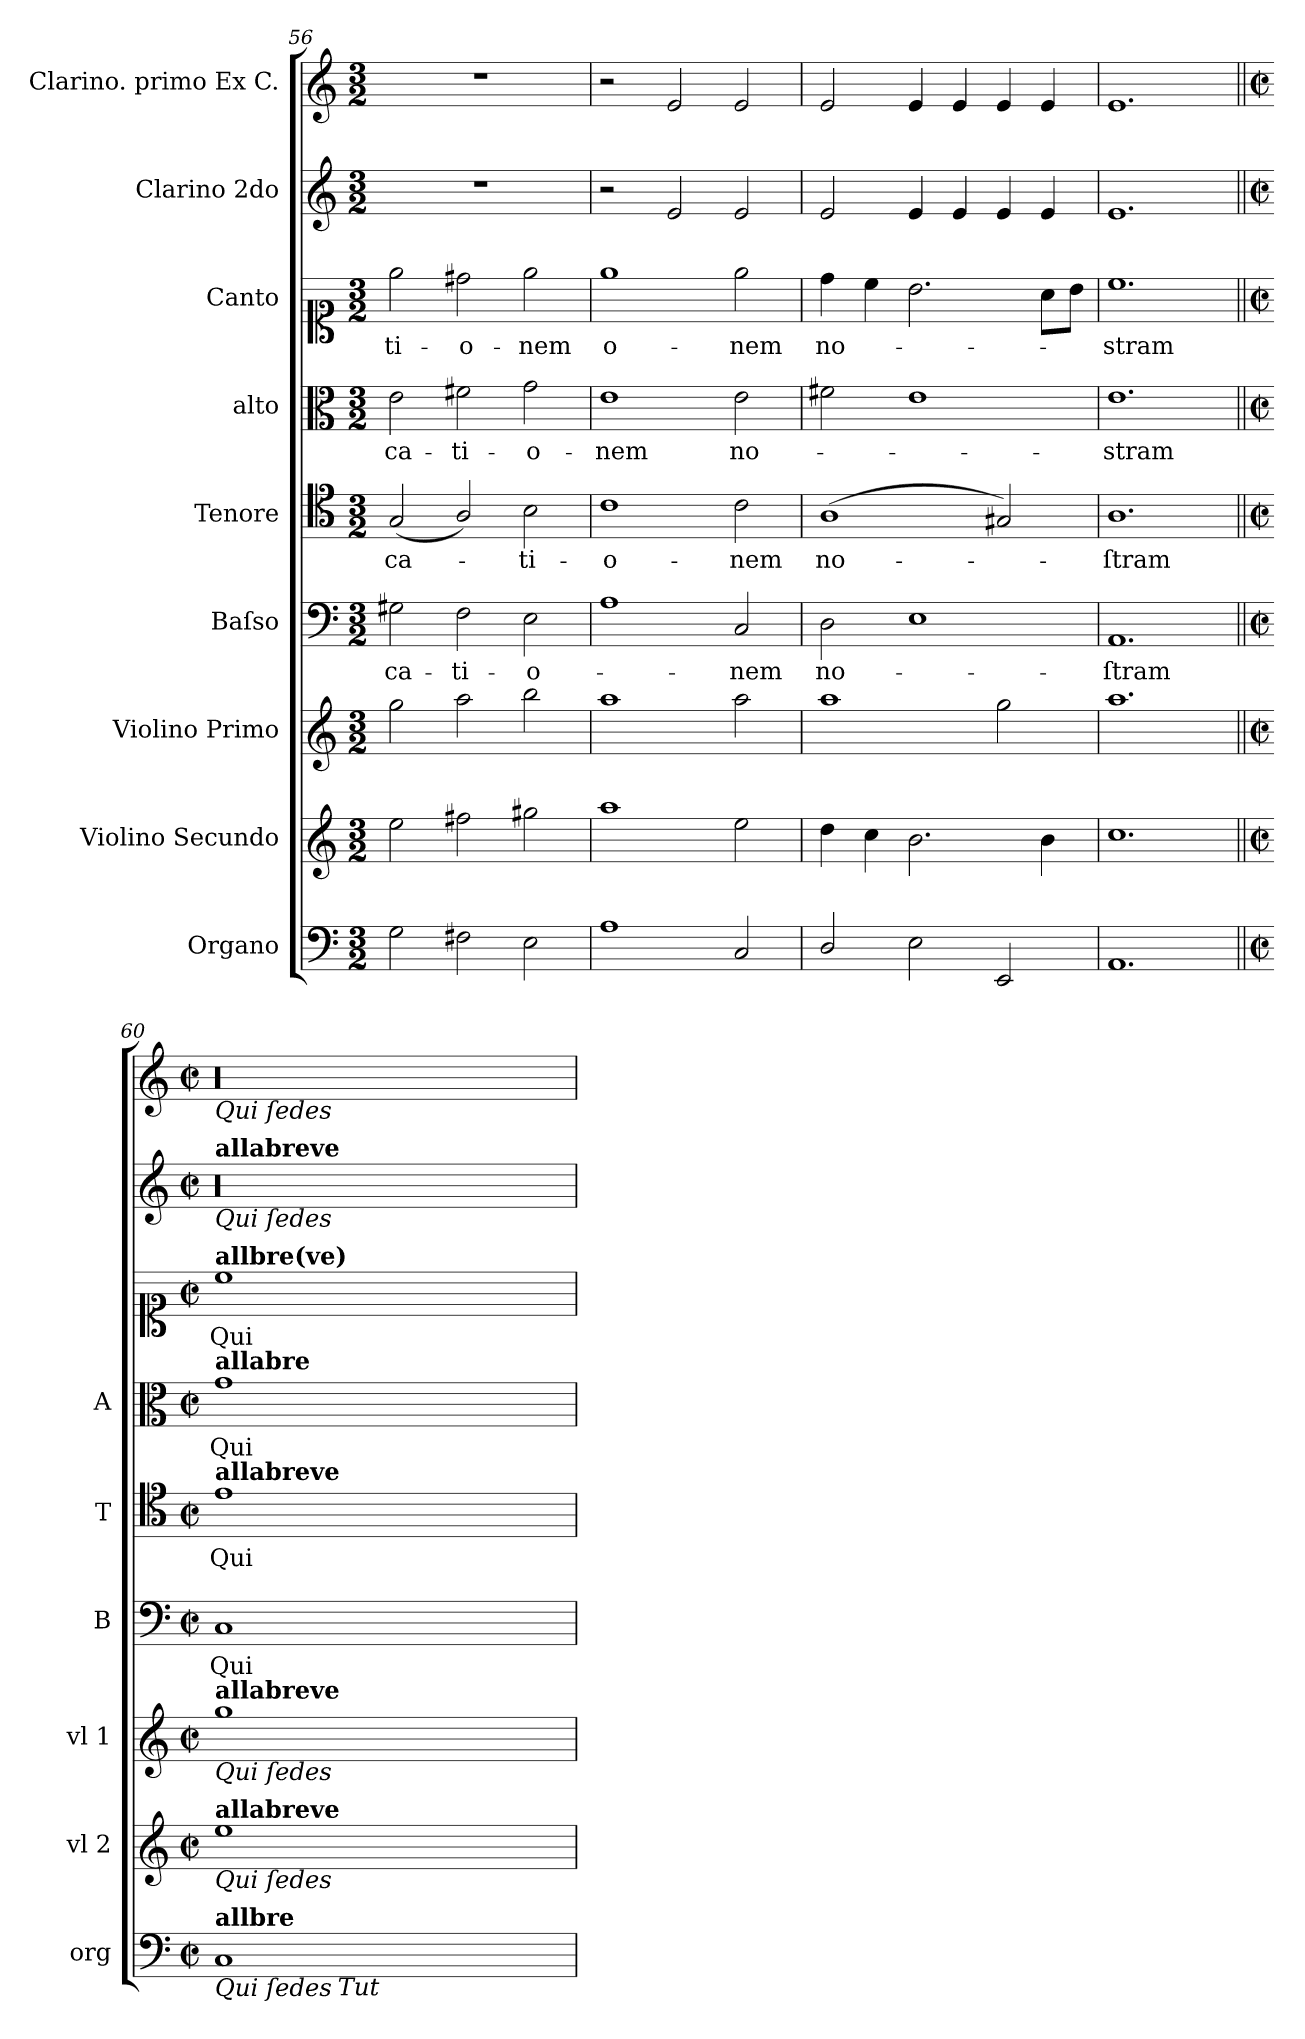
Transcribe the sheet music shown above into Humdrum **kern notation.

**kern	**kern	**kern	**kern	**text	**kern	**text	**kern	**text	**kern	**text	**kern	**kern
*part9	*part8	*part7	*part6	*part6	*part5	*part5	*part4	*part4	*part3	*part3	*part2	*part1
*staff9	*staff8	*staff7	*staff6	*staff6	*staff5	*staff5	*staff4	*staff4	*staff3	*staff3	*staff2	*staff1
*I"Organo	*I"Violino Secundo	*I"Violino Primo	*I"Baſso	*	*I"Tenore	*	*I"alto	*	*I"Canto	*	*I"Clarino 2do	*I"Clarino. primo Ex C.
*I'org	*I'vl 2	*I'vl 1	*I'B	*	*I'T	*	*I'A	*	*	*	*	*
*clefF4	*clefG2	*clefG2	*clefF4	*	*clefC4	*	*clefC3	*	*clefC1	*	*clefG2	*clefG2
*k[]	*k[]	*k[]	*k[]	*	*k[]	*	*k[]	*	*k[]	*	*k[]	*k[]
*M3/2	*M3/2	*M3/2	*M3/2	*	*M3/2	*	*M3/2	*	*M3/2	*	*M3/2	*M3/2
=56	=56	=56	=56	=56	=56	=56	=56	=56	=56	=56	=56	=56
!	!	!	!	!LO:LY:i	!	!	!	!	!	!	!	!
2G\	2ee\	2gg\	2G#X\	-ca-	(2G/	-ca-	2e\	-ca-	2ee\	-ti-	1.r	1.r
!	!	!	!	!LO:LY:i	!	!	!	!	!	!	!	!
2F#X\	2ff#X\	2aa\	2F\	-ti-	2A/)	.	2f#X\	-ti-	2dd#X\	-o-	.	.
!	!	!	!	!LO:LY:i	!	!	!	!	!	!	!	!
2E\	2gg#X\	2bb\	2E\	-o-	2B\	-ti-	2g\	-o-	2ee\	-nem	.	.
=57	=57	=57	=57	=57	=57	=57	=57	=57	=57	=57	=57	=57
1A\	1aa\	1aa\	1A\	.	1c\	-o-	1e\	-nem	1ee\	o-	2r	2r
.	.	.	.	.	.	.	.	.	.	.	2e/	2e/
!	!	!	!	!LO:LY:i	!	!	!	!	!	!	!	!
2C/	2ee\	2aa\	2C/	-nem	2c\	-nem	2e\	no-	2ee\	-nem	2e/	2e/
=58	=58	=58	=58	=58	=58	=58	=58	=58	=58	=58	=58	=58
2D/	4dd\	1aa\	2D\	no-	(<1A\	no-	2f#X\	.	4dd\	no-	2e/	2e/
.	4cc\	.	.	.	.	.	.	.	4cc\	.	.	.
2E\	2.b\	.	1E\	.	.	.	1e\	.	2.b\	.	4e/	4e/
.	.	.	.	.	.	.	.	.	.	.	4e/	4e/
2EE/	.	2gg\	.	.	2G#X/)	.	.	.	.	.	4e/	4e/
.	4b\	.	.	.	.	.	.	.	8a\L	.	4e/	4e/
.	.	.	.	.	.	.	.	.	8b\J	.	.	.
=59	=59	=59	=59	=59	=59	=59	=59	=59	=59	=59	=59	=59
1.AA/	1.cc\	1.aa\	1.AA/	-ſtram	1.A\	-ſtram	1.e\	-stram	1.cc\	-stram	1.e/	1.e/
=60||	=60||	=60||	=60||	=60||	=60||	=60||	=60||	=60||	=60||	=60||	=60||	=60||
*M2/2	*M2/2	*M2/2	*M2/2	*	*M2/2	*	*M2/2	*	*M2/2	*	*M2/2	*M2/2
*met(c|)	*met(c|)	*met(c|)	*met(c|)	*	*met(c|)	*	*met(c|)	*	*met(c|)	*	*met(c|)	*met(c|)
!	!	!	!	!	!	!	!	!	!	!	!	!LO:TX:b:i:t=Qui ſedes
!	!	!	!	!	!	!	!	!	!	!	!LO:TX:b:i:t=Qui ſedes	!
!	!	!	!	!	!	!	!	!	!	!	!LO:TX:a:B:t=allabreve	!
!	!	!	!	!	!	!	!	!	!LO:TX:a:B:t=allbre(ve)	!	!	!
!	!	!	!	!	!	!	!LO:TX:a:B:t=allabre	!	!	!	!	!
!	!	!	!	!	!LO:TX:a:B:t=allabreve	!	!	!	!	!	!	!
!	!	!LO:TX:b:i:t=Qui ſedes	!	!	!	!	!	!	!	!	!	!
!	!	!LO:TX:a:B:t=allabreve	!	!	!	!	!	!	!	!	!	!
!	!LO:TX:a:B:t=allabreve	!	!	!	!	!	!	!	!	!	!	!
!	!LO:TX:b:i:t=Qui ſedes	!	!	!	!	!	!	!	!	!	!	!
!LO:TX:b:i:t=Qui ſedes	!	!	!	!	!	!	!	!	!	!	!	!
!LO:TX:a:B:t=allbre	!	!	!	!	!	!	!	!	!	!	!	!
1C/	1ee\	1gg\	1C/	-Qui	1e\	-Qui	1g\	Qui	1cc\	Qui	00r	00r
!LO:TX:b:i:t=Tut	!	!	!	!	!	!	!	!	!	!	!	!
0.ryy	0.ryy	0.ryy	0.ryy	.	0.ryy	.	0.ryy	.	0.ryy	.	.	.
=	=	=	=	=	=	=	=	=	=	=	=	=
*-	*-	*-	*-	*-	*-	*-	*-	*-	*-	*-	*-	*-
